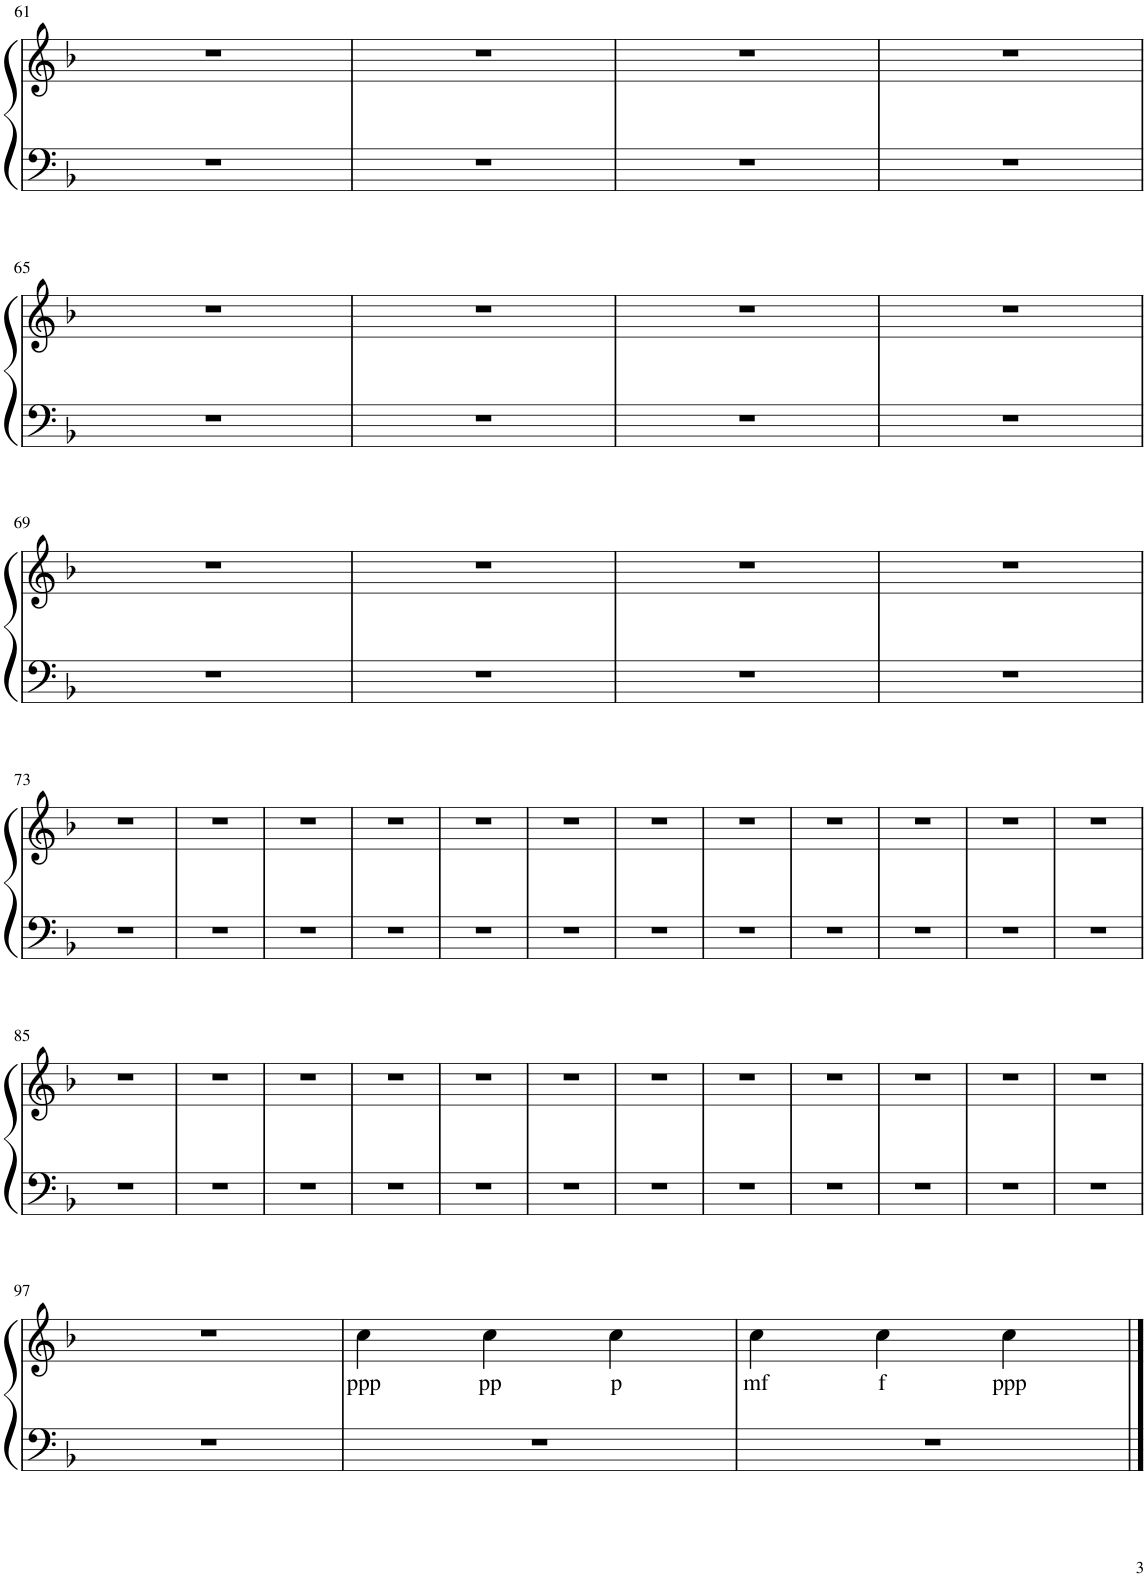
**kern	**kern	**text
*part1	*part1	*part1
*staff2	*staff1	*staff1
*I"Piano	*	*
*I'Pno	*	*
!!LO:PB:g=z
*clefF4	*clefG2	*
*k[b-]	*k[b-]	*
*M6/8	*M6/8	*
=61	=61	=61
2.r	2.r	.
=62	=62	=62
2.r	2.r	.
=63	=63	=63
2.r	2.r	.
=64	=64	=64
2.r	2.r	.
!!LO:LB:g=z
=65	=65	=65
2.r	2.r	.
=66	=66	=66
2.r	2.r	.
=67	=67	=67
2.r	2.r	.
=68	=68	=68
2.r	2.r	.
!!LO:LB:g=z
=69	=69	=69
2.r	2.r	.
=70	=70	=70
2.r	2.r	.
=71	=71	=71
2.r	2.r	.
=72	=72	=72
2.r	2.r	.
!!LO:LB:g=z
=73	=73	=73
2.r	2.r	.
=74	=74	=74
2.r	2.r	.
=75	=75	=75
2.r	2.r	.
=76	=76	=76
2.r	2.r	.
=77	=77	=77
2.r	2.r	.
=78	=78	=78
2.r	2.r	.
=79	=79	=79
2.r	2.r	.
=80	=80	=80
2.r	2.r	.
=81	=81	=81
2.r	2.r	.
=82	=82	=82
2.r	2.r	.
=83	=83	=83
2.r	2.r	.
=84	=84	=84
2.r	2.r	.
!!LO:LB:g=z
=85	=85	=85
2.r	2.r	.
=86	=86	=86
2.r	2.r	.
=87	=87	=87
2.r	2.r	.
=88	=88	=88
2.r	2.r	.
=89	=89	=89
2.r	2.r	.
=90	=90	=90
2.r	2.r	.
=91	=91	=91
2.r	2.r	.
=92	=92	=92
2.r	2.r	.
=93	=93	=93
2.r	2.r	.
=94	=94	=94
2.r	2.r	.
=95	=95	=95
2.r	2.r	.
=96	=96	=96
2.r	2.r	.
!!LO:LB:g=z
=97	=97	=97
2.r	2.r	.
=98	=98	=98
!	!	!LO:LY:b
2.r	4cc\	ppp
!	!	!LO:LY:b
.	4cc\	pp
!	!	!LO:LY:b
.	4cc\	p
=99	=99	=99
!	!	!LO:LY:b
2.r	4cc\	mf
!	!	!LO:LY:b
.	4cc\	f
!	!	!LO:LY:b
.	4cc\	ppp
==	==	==
*-	*-	*-
